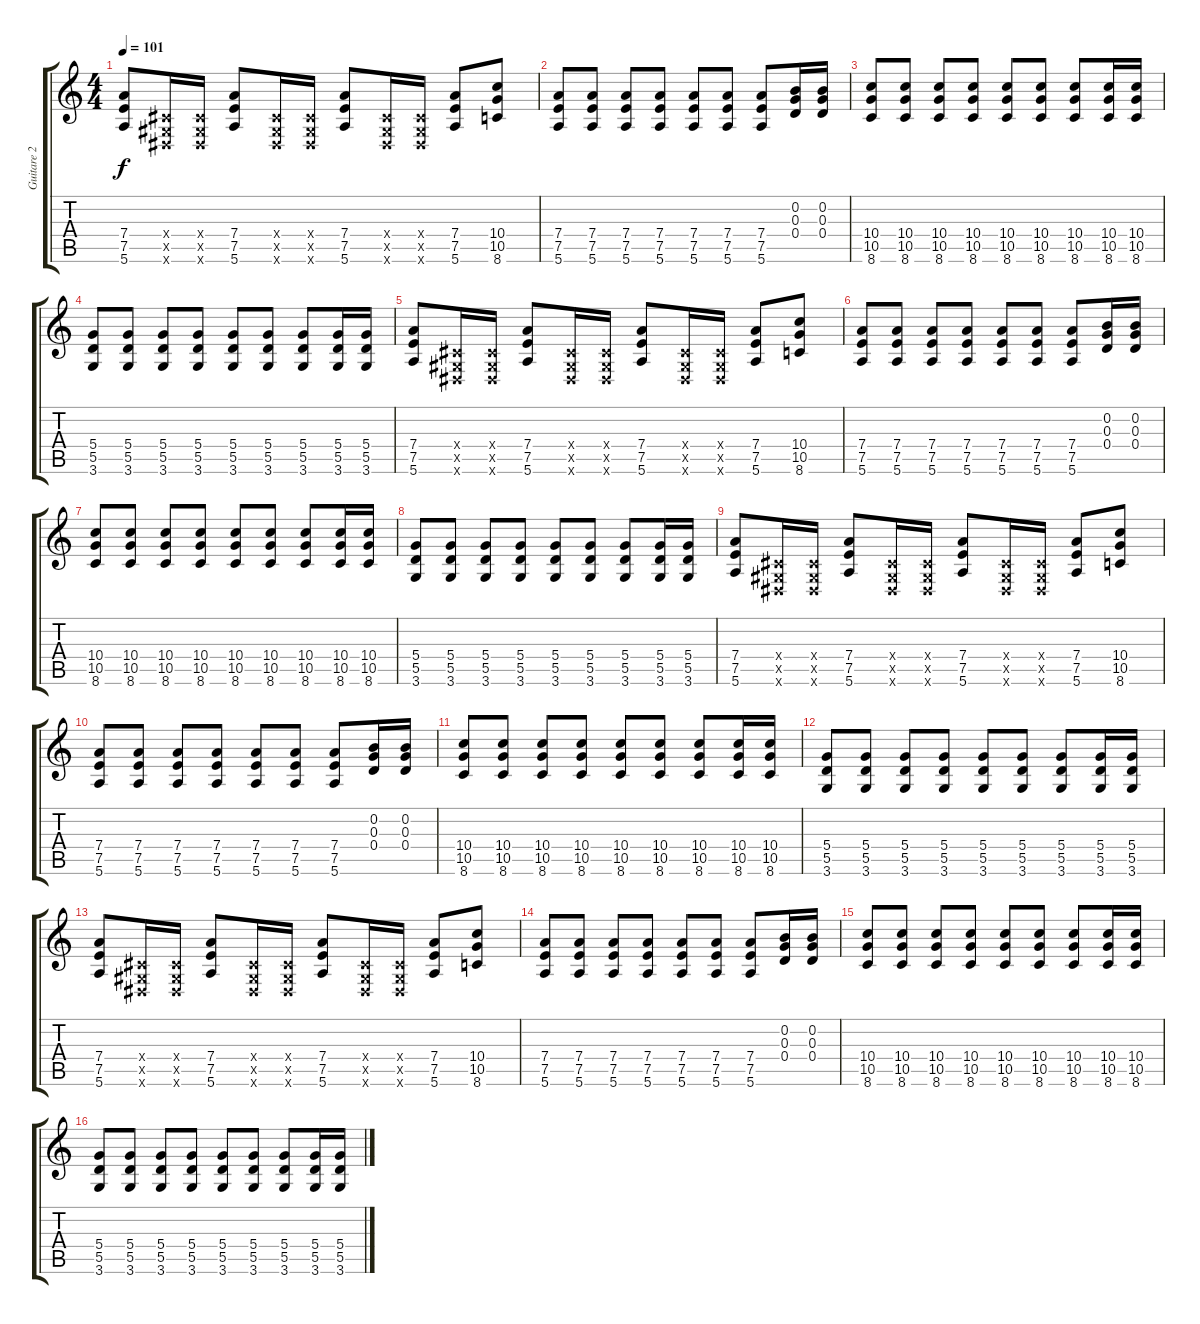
\track ("Guitare 2" "Guitare 2") {instrument distortionguitar}
\staff {score tabs}
\tuning (E4 B3 G3 D3 A2 E2) {hide}
\ts (4 4)
\tempo 101
\clef g2
\ks c
(7.4 7.5 5.6).8{dy f} (-1.4{x} -1.5{x} -1.6{x}).16 (-1.4{x} -1.5{x} -1.6{x}).16 (7.4 7.5 5.6).8 (-1.4{x} -1.5{x} -1.6{x}).16 (-1.4{x} -1.5{x} -1.6{x}).16 (7.4 7.5 5.6).8 (-1.4{x} -1.5{x} -1.6{x}).16 (-1.4{x} -1.5{x} -1.6{x}).16 (7.4 7.5 5.6).8 (10.4 10.5 8.6).8 |
(7.4 7.5 5.6).8 (7.4 7.5 5.6).8 (7.4 7.5 5.6).8 (7.4 7.5 5.6).8 (7.4 7.5 5.6).8 (7.4 7.5 5.6).8 (7.4 7.5 5.6).8 (0.2 0.3 0.4).16 (0.2 0.3 0.4).16 |
(10.4 10.5 8.6).8 (10.4 10.5 8.6).8 (10.4 10.5 8.6).8 (10.4 10.5 8.6).8 (10.4 10.5 8.6).8 (10.4 10.5 8.6).8 (10.4 10.5 8.6).8 (10.4 10.5 8.6).16 (10.4 10.5 8.6).16 |
(5.4 5.5 3.6).8 (5.4 5.5 3.6).8 (5.4 5.5 3.6).8 (5.4 5.5 3.6).8 (5.4 5.5 3.6).8 (5.4 5.5 3.6).8 (5.4 5.5 3.6).8 (5.4 5.5 3.6).16 (5.4 5.5 3.6).16 |
(7.4 7.5 5.6).8 (-1.4{x} -1.5{x} -1.6{x}).16 (-1.4{x} -1.5{x} -1.6{x}).16 (7.4 7.5 5.6).8 (-1.4{x} -1.5{x} -1.6{x}).16 (-1.4{x} -1.5{x} -1.6{x}).16 (7.4 7.5 5.6).8 (-1.4{x} -1.5{x} -1.6{x}).16 (-1.4{x} -1.5{x} -1.6{x}).16 (7.4 7.5 5.6).8 (10.4 10.5 8.6).8 |
(7.4 7.5 5.6).8 (7.4 7.5 5.6).8 (7.4 7.5 5.6).8 (7.4 7.5 5.6).8 (7.4 7.5 5.6).8 (7.4 7.5 5.6).8 (7.4 7.5 5.6).8 (0.2 0.3 0.4).16 (0.2 0.3 0.4).16 |
(10.4 10.5 8.6).8 (10.4 10.5 8.6).8 (10.4 10.5 8.6).8 (10.4 10.5 8.6).8 (10.4 10.5 8.6).8 (10.4 10.5 8.6).8 (10.4 10.5 8.6).8 (10.4 10.5 8.6).16 (10.4 10.5 8.6).16 |
(5.4 5.5 3.6).8 (5.4 5.5 3.6).8 (5.4 5.5 3.6).8 (5.4 5.5 3.6).8 (5.4 5.5 3.6).8 (5.4 5.5 3.6).8 (5.4 5.5 3.6).8 (5.4 5.5 3.6).16 (5.4 5.5 3.6).16 |
(7.4 7.5 5.6).8 (-1.4{x} -1.5{x} -1.6{x}).16 (-1.4{x} -1.5{x} -1.6{x}).16 (7.4 7.5 5.6).8 (-1.4{x} -1.5{x} -1.6{x}).16 (-1.4{x} -1.5{x} -1.6{x}).16 (7.4 7.5 5.6).8 (-1.4{x} -1.5{x} -1.6{x}).16 (-1.4{x} -1.5{x} -1.6{x}).16 (7.4 7.5 5.6).8 (10.4 10.5 8.6).8 |
(7.4 7.5 5.6).8 (7.4 7.5 5.6).8 (7.4 7.5 5.6).8 (7.4 7.5 5.6).8 (7.4 7.5 5.6).8 (7.4 7.5 5.6).8 (7.4 7.5 5.6).8 (0.2 0.3 0.4).16 (0.2 0.3 0.4).16 |
(10.4 10.5 8.6).8 (10.4 10.5 8.6).8 (10.4 10.5 8.6).8 (10.4 10.5 8.6).8 (10.4 10.5 8.6).8 (10.4 10.5 8.6).8 (10.4 10.5 8.6).8 (10.4 10.5 8.6).16 (10.4 10.5 8.6).16 |
(5.4 5.5 3.6).8 (5.4 5.5 3.6).8 (5.4 5.5 3.6).8 (5.4 5.5 3.6).8 (5.4 5.5 3.6).8 (5.4 5.5 3.6).8 (5.4 5.5 3.6).8 (5.4 5.5 3.6).16 (5.4 5.5 3.6).16 |
(7.4 7.5 5.6).8 (-1.4{x} -1.5{x} -1.6{x}).16 (-1.4{x} -1.5{x} -1.6{x}).16 (7.4 7.5 5.6).8 (-1.4{x} -1.5{x} -1.6{x}).16 (-1.4{x} -1.5{x} -1.6{x}).16 (7.4 7.5 5.6).8 (-1.4{x} -1.5{x} -1.6{x}).16 (-1.4{x} -1.5{x} -1.6{x}).16 (7.4 7.5 5.6).8 (10.4 10.5 8.6).8 |
(7.4 7.5 5.6).8 (7.4 7.5 5.6).8 (7.4 7.5 5.6).8 (7.4 7.5 5.6).8 (7.4 7.5 5.6).8 (7.4 7.5 5.6).8 (7.4 7.5 5.6).8 (0.2 0.3 0.4).16 (0.2 0.3 0.4).16 |
(10.4 10.5 8.6).8 (10.4 10.5 8.6).8 (10.4 10.5 8.6).8 (10.4 10.5 8.6).8 (10.4 10.5 8.6).8 (10.4 10.5 8.6).8 (10.4 10.5 8.6).8 (10.4 10.5 8.6).16 (10.4 10.5 8.6).16 |
(5.4 5.5 3.6).8 (5.4 5.5 3.6).8 (5.4 5.5 3.6).8 (5.4 5.5 3.6).8 (5.4 5.5 3.6).8 (5.4 5.5 3.6).8 (5.4 5.5 3.6).8 (5.4 5.5 3.6).16 (5.4 5.5 3.6).16
